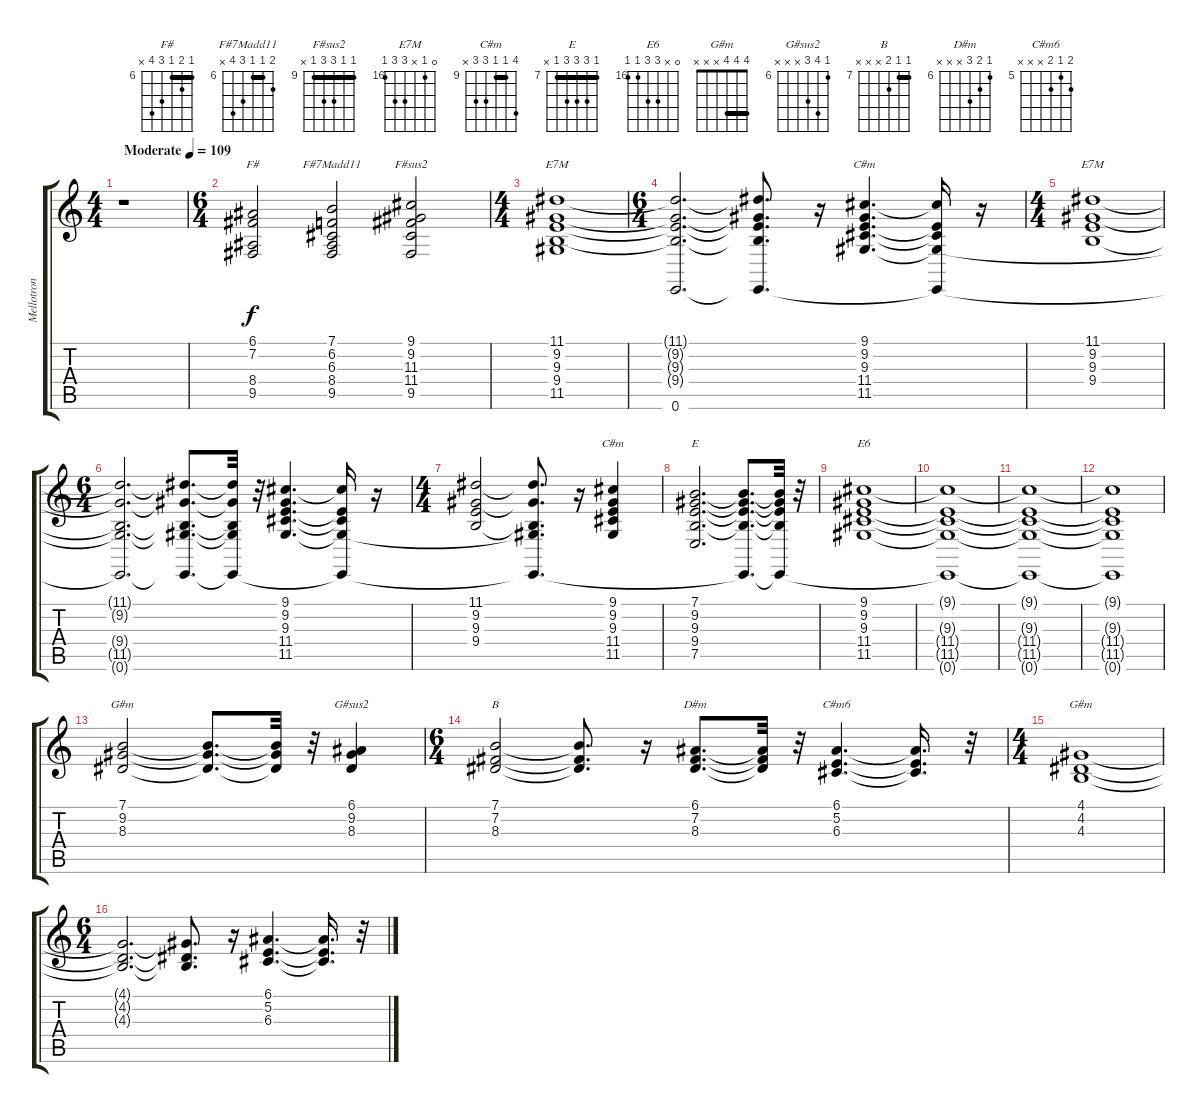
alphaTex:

\track ("Mellotron (strings)" "Mellotron ") {solo instrument stringensemble1}
\staff {score tabs}
\tuning (E4 B3 G3 D3 A2 E2) {hide}
\chord ("F#" 6 7 6 8 9 x) {firstfret 6 barre 6}
\chord ("F#7Madd11" 7 6 6 8 9 x) {firstfret 6 barre 6}
\chord ("F#sus2" 9 9 11 11 9 x) {firstfret 9 barre 9}
\chord ("E7M" 11 9 9 9 11 0) {firstfret 9 barre 9}
\chord ("C#m" 9 9 9 11 11 x) {firstfret 9 barre 9}
\chord ("E7M" 0 16 x 18 18 16) {firstfret 16}
\chord ("C#m" 12 9 9 11 11 x) {firstfret 9 barre 9}
\chord ("E" 7 9 9 9 7 x) {firstfret 7 barre 7}
\chord ("E6" 0 x 18 18 16 16) {firstfret 16}
\chord ("G#m" 7 9 8 x x x) {firstfret 7}
\chord ("G#sus2" 6 9 8 x x x) {firstfret 6}
\chord ("B" 7 7 8 x x x) {firstfret 7 barre 7}
\chord ("D#m" 6 7 8 x x x) {firstfret 6}
\chord ("C#m6" 6 5 6 x x x) {firstfret 5}
\chord ("G#m" 4 4 4 x x x) {barre 4}
\ts (4 4)
\tempo (109 "Moderate")
\clef g2
\ks c
r.1{dy f instrument stringensemble1} |
\ts (6 4)
(6.1 7.2 8.4 9.5).2{ch "F#" balance 4} (7.1 6.2 6.3 8.4 9.5).2{ch "F#7Madd11"} (9.1 9.2 11.3 11.4 9.5).2{ch "F#sus2"} |
\ts (4 4)
(11.1 9.2 9.3 9.4 11.5).1{ch "E7M"} |
\ts (6 4)
(11.1{t} 9.2{t} 9.3{t} 9.4{t} 0.6).2{d} (11.1{t} 9.2{t} 9.3{t} 9.4{t} 0.6{t}).8{d} r.16 (9.1 9.2 9.3 11.4 11.5).4{d ch "C#m"} (9.1{t} 9.3{t} 11.4{t} 11.5{t} 0.6{t}).16 r.16 |
\ts (4 4)
(11.1 9.2 9.3 9.4).1{ch "E7M"} |
\ts (6 4)
(11.1{t} 9.2{t} 9.4{t} 11.5{t} 0.6{t}).2{d} (11.1{t} 9.2{t} 9.4{t} 11.5{t} 0.6{t}).8{d} (11.1{t} 9.2{t} 9.4{t} 11.5{t} 0.6{t}).32 r.32 (9.1 9.2 9.3 11.4 11.5).4{d} (9.1{t} 9.3{t} 11.4{t} 11.5{t} 0.6{t}).16 r.16 |
\ts (4 4)
(11.1 9.2 9.3 9.4).2 (11.1{t} 9.2{t} 9.4{t} 11.5{t} 0.6{t}).8{d} r.16 (9.1 9.2 9.3 11.4 11.5).4{ch "C#m"} |
(7.1 9.2 9.3 9.4 7.5).2{d ch "E"} (7.1{t} 9.2{t} 9.3{t} 9.4{t} 0.6{t}).8{d} (7.1{t} 9.2{t} 9.3{t} 9.4{t} 0.6{t}).32 r.32 |
(9.1 9.2 9.3 11.4 11.5).1{ch "E6"} |
(9.1{t} 9.3{t} 11.4{t} 11.5{t} 0.6{t}).1 |
(9.1{t} 9.3{t} 11.4{t} 11.5{t} 0.6{t}).1 |
(9.1{t} 9.3{t} 11.4{t} 11.5{t} 0.6{t}).1 |
(7.1 9.2 8.3).2{ch "G#m"} (7.1{t} 9.2{t} 8.3{t}).8{d} (7.1{t} 9.2{t} 8.3{t}).32 r.32 (6.1 9.2 8.3).4{ch "G#sus2"} |
\ts (6 4)
(7.1 7.2 8.3).2{ch "B"} (7.1{t} 7.2{t} 8.3{t}).8{d} r.16 (6.1 7.2 8.3).8{d ch "D#m"} (6.1{t} 7.2{t} 8.3{t}).32 r.32 (6.1 5.2 6.3).4{d ch "C#m6"} (6.1{t} 5.2{t} 6.3{t}).16{d} r.32 |
\ts (4 4)
(4.1 4.2 4.3).1{ch "G#m"} |
\ts (6 4)
(4.1{t} 4.2{t} 4.3{t}).2{d} (4.1{t} 4.2{t} 4.3{t}).8{d} r.16 (6.1 5.2 6.3).4{d} (6.1{t} 5.2{t} 6.3{t}).16{d} r.32
